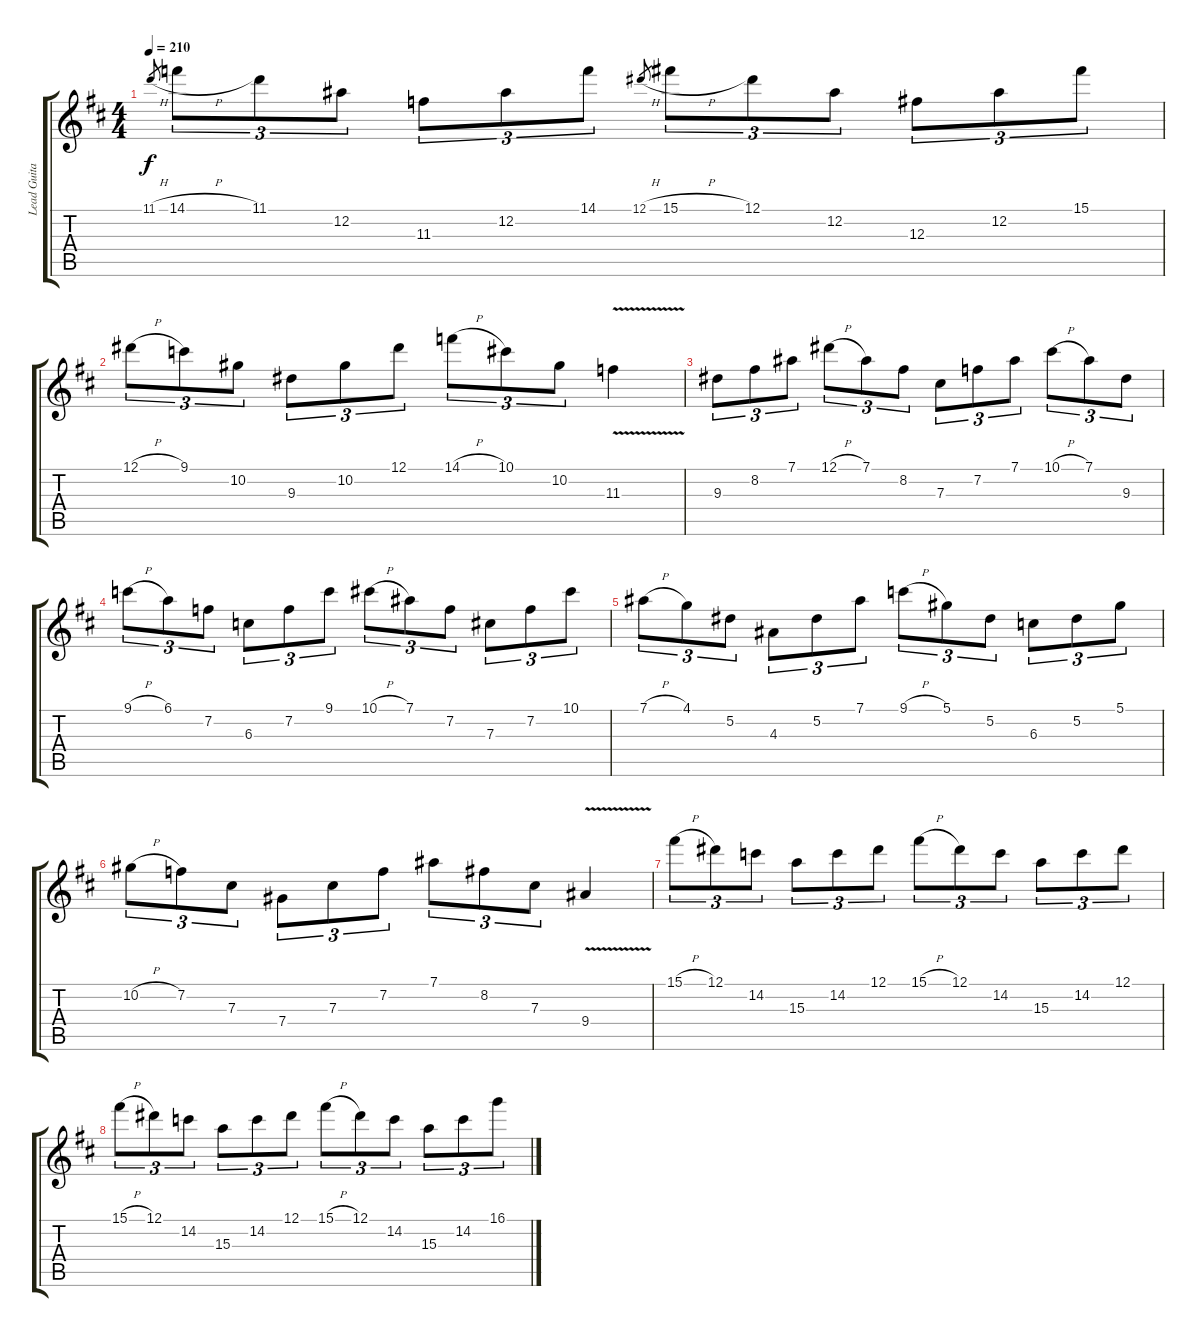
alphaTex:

\track ("Lead Guitar I (Malmsteen)" "Lead Guita") {instrument distortionguitar}
\staff {score tabs}
\tuning (Eb4 Bb3 Gb3 Db3 Ab2 Eb2) {hide}
\ts (4 4)
\tempo 210
\clef g2
\ks d
11.1{h}.8{gr dy f} 14.1{h}.8{tu (3 2)} 11.1.8{tu (3 2)} 12.2.8{tu (3 2)} 11.3.8{tu (3 2)} 12.2.8{tu (3 2)} 14.1.8{tu (3 2)} 12.1{h}.8{gr} 15.1{h}.8{tu (3 2)} 12.1.8{tu (3 2)} 12.2.8{tu (3 2)} 12.3.8{tu (3 2)} 12.2.8{tu (3 2)} 15.1.8{tu (3 2)} |
12.1{h}.8{tu (3 2)} 9.1.8{tu (3 2)} 10.2.8{tu (3 2)} 9.3.8{tu (3 2)} 10.2.8{tu (3 2)} 12.1.8{tu (3 2)} 14.1{h}.8{tu (3 2)} 10.1.8{tu (3 2)} 10.2.8{tu (3 2)} 11.3{v}.4 |
9.3.8{tu (3 2)} 8.2.8{tu (3 2)} 7.1.8{tu (3 2)} 12.1{h}.8{tu (3 2)} 7.1.8{tu (3 2)} 8.2.8{tu (3 2)} 7.3.8{tu (3 2)} 7.2.8{tu (3 2)} 7.1.8{tu (3 2)} 10.1{h}.8{tu (3 2)} 7.1.8{tu (3 2)} 9.3.8{tu (3 2)} |
9.1{h}.8{tu (3 2)} 6.1.8{tu (3 2)} 7.2.8{tu (3 2)} 6.3.8{tu (3 2)} 7.2.8{tu (3 2)} 9.1.8{tu (3 2)} 10.1{h}.8{tu (3 2)} 7.1.8{tu (3 2)} 7.2.8{tu (3 2)} 7.3.8{tu (3 2)} 7.2.8{tu (3 2)} 10.1.8{tu (3 2)} |
7.1{h}.8{tu (3 2)} 4.1.8{tu (3 2)} 5.2.8{tu (3 2)} 4.3.8{tu (3 2)} 5.2.8{tu (3 2)} 7.1.8{tu (3 2)} 9.1{h}.8{tu (3 2)} 5.1.8{tu (3 2)} 5.2.8{tu (3 2)} 6.3.8{tu (3 2)} 5.2.8{tu (3 2)} 5.1.8{tu (3 2)} |
10.2{h}.8{tu (3 2)} 7.2.8{tu (3 2)} 7.3.8{tu (3 2)} 7.4.8{tu (3 2)} 7.3.8{tu (3 2)} 7.2.8{tu (3 2)} 7.1.8{tu (3 2)} 8.2.8{tu (3 2)} 7.3.8{tu (3 2)} 9.4{v}.4 |
15.1{h}.8{tu (3 2)} 12.1.8{tu (3 2)} 14.2.8{tu (3 2)} 15.3.8{tu (3 2)} 14.2.8{tu (3 2)} 12.1.8{tu (3 2)} 15.1{h}.8{tu (3 2)} 12.1.8{tu (3 2)} 14.2.8{tu (3 2)} 15.3.8{tu (3 2)} 14.2.8{tu (3 2)} 12.1.8{tu (3 2)} |
15.1{h}.8{tu (3 2)} 12.1.8{tu (3 2)} 14.2.8{tu (3 2)} 15.3.8{tu (3 2)} 14.2.8{tu (3 2)} 12.1.8{tu (3 2)} 15.1{h}.8{tu (3 2)} 12.1.8{tu (3 2)} 14.2.8{tu (3 2)} 15.3.8{tu (3 2)} 14.2.8{tu (3 2)} 16.1{h}.8{tu (3 2)}
